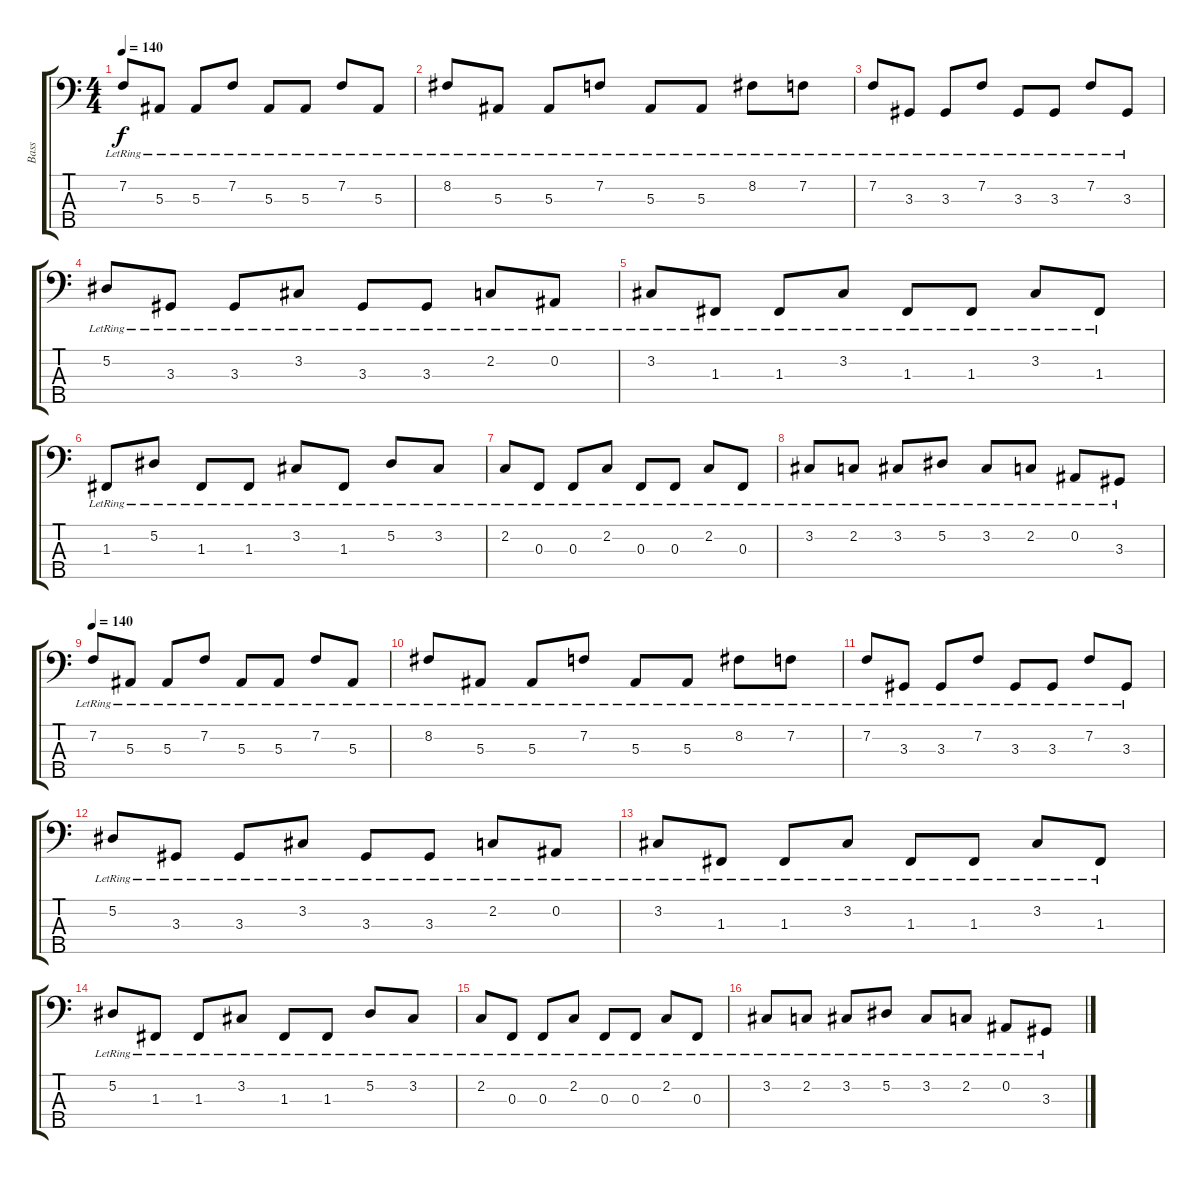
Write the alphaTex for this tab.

\track ("Bass" "Bass") {instrument electricbassfinger}
\staff {score tabs}
\tuning (Eb2 Bb1 F1 C1 G0) {hide}
\ts (4 4)
\tempo 140
\clef f4
\ks c
7.2{lr}.8{dy f} 5.3{lr}.8 5.3{lr}.8 7.2{lr}.8 5.3{lr}.8 5.3{lr}.8 7.2{lr}.8 5.3{lr}.8 |
8.2{lr}.8 5.3{lr}.8 5.3{lr}.8 7.2{lr}.8 5.3{lr}.8 5.3{lr}.8 8.2{lr}.8 7.2{lr}.8 |
7.2{lr}.8 3.3{lr}.8 3.3{lr}.8 7.2{lr}.8 3.3{lr}.8 3.3{lr}.8 7.2{lr}.8 3.3{lr}.8 |
5.2{lr}.8 3.3{lr}.8 3.3{lr}.8 3.2{lr}.8 3.3{lr}.8 3.3{lr}.8 2.2{lr}.8 0.2{lr}.8 |
3.2{lr}.8 1.3{lr}.8 1.3{lr}.8 3.2{lr}.8 1.3{lr}.8 1.3{lr}.8 3.2{lr}.8 1.3{lr}.8 |
1.3{lr}.8 5.2{lr}.8 1.3{lr}.8 1.3{lr}.8 3.2{lr}.8 1.3{lr}.8 5.2{lr}.8 3.2{lr}.8 |
2.2{lr}.8 0.3{lr}.8 0.3{lr}.8 2.2{lr}.8 0.3{lr}.8 0.3{lr}.8 2.2{lr}.8 0.3{lr}.8 |
3.2{lr}.8 2.2{lr}.8 3.2{lr}.8 5.2{lr}.8 3.2{lr}.8 2.2{lr}.8 0.2{lr}.8 3.3{lr}.8 |
\tempo 140
7.2{lr}.8 5.3{lr}.8 5.3{lr}.8 7.2{lr}.8 5.3{lr}.8 5.3{lr}.8 7.2{lr}.8 5.3{lr}.8 |
8.2{lr}.8 5.3{lr}.8 5.3{lr}.8 7.2{lr}.8 5.3{lr}.8 5.3{lr}.8 8.2{lr}.8 7.2{lr}.8 |
7.2{lr}.8 3.3{lr}.8 3.3{lr}.8 7.2{lr}.8 3.3{lr}.8 3.3{lr}.8 7.2{lr}.8 3.3{lr}.8 |
5.2{lr}.8 3.3{lr}.8 3.3{lr}.8 3.2{lr}.8 3.3{lr}.8 3.3{lr}.8 2.2{lr}.8 0.2{lr}.8 |
3.2{lr}.8 1.3{lr}.8 1.3{lr}.8 3.2{lr}.8 1.3{lr}.8 1.3{lr}.8 3.2{lr}.8 1.3{lr}.8 |
5.2{lr}.8 1.3{lr}.8 1.3{lr}.8 3.2{lr}.8 1.3{lr}.8 1.3{lr}.8 5.2{lr}.8 3.2{lr}.8 |
2.2{lr}.8 0.3{lr}.8 0.3{lr}.8 2.2{lr}.8 0.3{lr}.8 0.3{lr}.8 2.2{lr}.8 0.3{lr}.8 |
3.2{lr}.8 2.2{lr}.8 3.2{lr}.8 5.2{lr}.8 3.2{lr}.8 2.2{lr}.8 0.2{lr}.8 3.3{lr}.8
